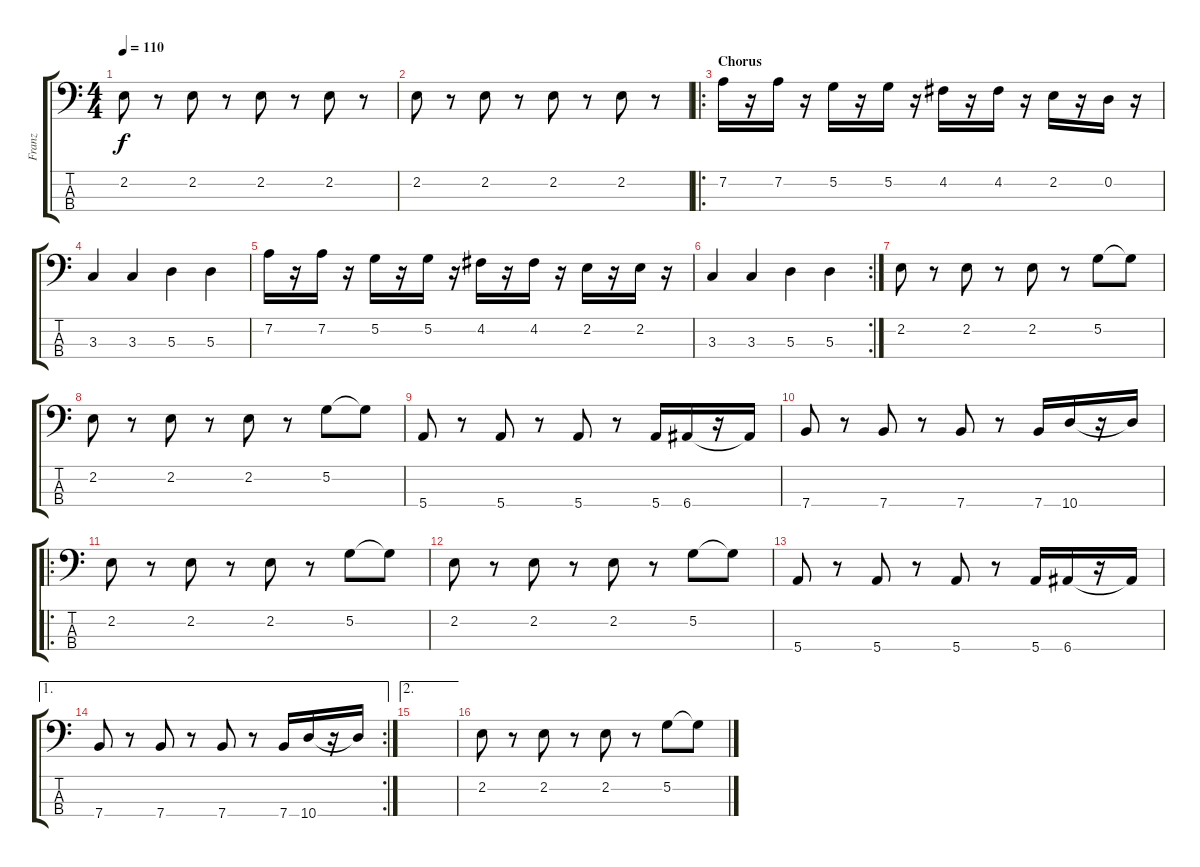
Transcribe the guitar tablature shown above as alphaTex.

\track ("Franz" "Franz") {instrument electricbasspick}
\staff {score tabs}
\tuning (G2 D2 A1 E1) {hide}
\ts (4 4)
\tempo 110
\clef f4
\ks c
2.2.8{dy f} r.8 2.2.8 r.8 2.2.8 r.8 2.2.8 r.8 |
2.2.8 r.8 2.2.8 r.8 2.2.8 r.8 2.2.8 r.8 |
\ro
\section ("" "Chorus")
7.2.16 r.16 7.2.16 r.16 5.2.16 r.16 5.2.16 r.16 4.2.16 r.16 4.2.16 r.16 2.2.16 r.16 0.2.16 r.16 |
3.3.4 3.3.4 5.3.4 5.3.4 |
7.2.16 r.16 7.2.16 r.16 5.2.16 r.16 5.2.16 r.16 4.2.16 r.16 4.2.16 r.16 2.2.16 r.16 2.2.16 r.16 |
\rc 2
3.3.4 3.3.4 5.3.4 5.3.4 |
2.2.8 r.8 2.2.8 r.8 2.2.8 r.8 5.2.8 5.2{t}.8 |
2.2.8 r.8 2.2.8 r.8 2.2.8 r.8 5.2.8 5.2{t}.8 |
5.4.8 r.8 5.4.8 r.8 5.4.8 r.8 5.4.16 6.4.16 r.16 6.4{t}.16 |
7.4.8 r.8 7.4.8 r.8 7.4.8 r.8 7.4.16 10.4.16 r.16 10.4{t}.16 |
\ro
2.2.8 r.8 2.2.8 r.8 2.2.8 r.8 5.2.8 5.2{t}.8 |
2.2.8 r.8 2.2.8 r.8 2.2.8 r.8 5.2.8 5.2{t}.8 |
5.4.8 r.8 5.4.8 r.8 5.4.8 r.8 5.4.16 6.4.16 r.16 6.4{t}.16 |
\ae 1
\rc 2
7.4.8 r.8 7.4.8 r.8 7.4.8 r.8 7.4.16 10.4.16 r.16 10.4{t}.16 |
\ae 2
|
2.2.8 r.8 2.2.8 r.8 2.2.8 r.8 5.2.8 5.2{t}.8
